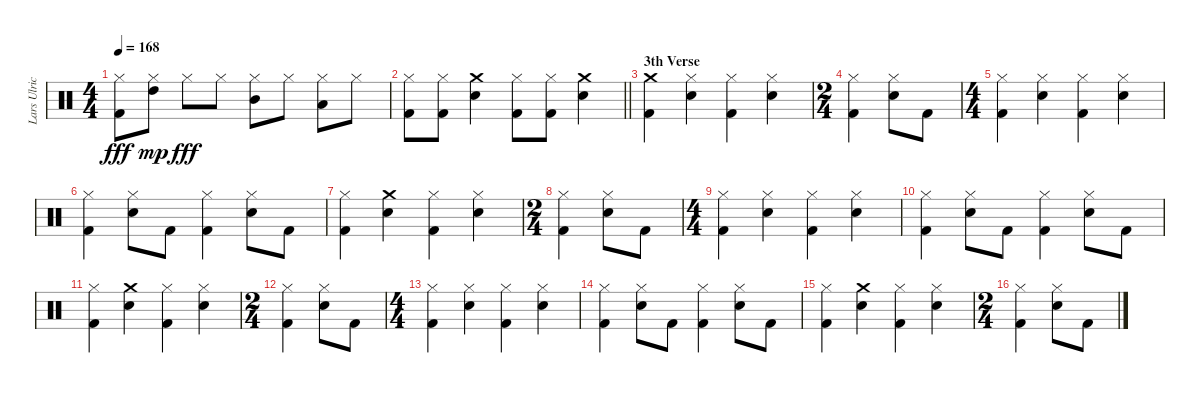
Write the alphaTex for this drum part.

\track ("Lars Ulrich" "Lars Ulric") {instrument percussion}
\staff {score}
\articulation defaults
\ts (4 4)
\tempo 168
\clef neutral
\ks c
("Hi-Hat (closed)" "Kick (hit) 2").8{dy fff} ("High Tom (hit)" "Hi-Hat (closed)").8{dy mp balance 16} "Hi-Hat (closed)".8{dy fff balance 8} "Hi-Hat (closed)".8 ("Mid Tom (hit)" "Hi-Hat (closed)").8 "Hi-Hat (closed)".8 ("Low Tom (hit)" "Hi-Hat (closed)").8{balance 0} "Hi-Hat (closed)".8{balance 8} |
\barLineRight lightlight
("Hi-Hat (closed)" "Kick (hit) 2").8 ("Hi-Hat (closed)" "Kick (hit) 2").8 ("Snare (hit) 2" "Crash medium (hit)").4 ("Kick (hit) 2" "Hi-Hat (closed)").8 ("Kick (hit) 2" "Hi-Hat (closed)").8 ("Crash medium (hit)" "Snare (hit) 2").4 |
\section ("" "3th Verse")
("Kick (hit) 2" "Crash medium (hit)").4 ("Hi-Hat (closed)" "Snare (hit) 2").4 ("Hi-Hat (closed)" "Kick (hit) 2").4 ("Snare (hit) 2" "Hi-Hat (closed)").4 |
\ts (2 4)
("Hi-Hat (closed)" "Kick (hit) 2").4 ("Snare (hit) 2" "Hi-Hat (closed)").8 "Kick (hit) 2".8 |
\ts (4 4)
("Kick (hit) 2" "Hi-Hat (closed)").4 ("Snare (hit) 2" "Hi-Hat (closed)").4 ("Kick (hit) 2" "Hi-Hat (closed)").4 ("Snare (hit) 2" "Hi-Hat (closed)").4 |
("Hi-Hat (closed)" "Kick (hit) 2").4 ("Snare (hit) 2" "Hi-Hat (closed)").8 "Kick (hit) 2".8 ("Kick (hit) 2" "Hi-Hat (closed)").4 ("Hi-Hat (closed)" "Snare (hit) 2").8 "Kick (hit) 2".8 |
("Hi-Hat (closed)" "Kick (hit) 2").4 ("Crash medium (hit)" "Snare (hit) 2").4 ("Hi-Hat (closed)" "Kick (hit) 2").4 ("Snare (hit) 2" "Hi-Hat (closed)").4 |
\ts (2 4)
("Hi-Hat (closed)" "Kick (hit) 2").4 ("Snare (hit) 2" "Hi-Hat (closed)").8 "Kick (hit) 2".8 |
\ts (4 4)
("Kick (hit) 2" "Hi-Hat (closed)").4 ("Snare (hit) 2" "Hi-Hat (closed)").4 ("Kick (hit) 2" "Hi-Hat (closed)").4 ("Snare (hit) 2" "Hi-Hat (closed)").4 |
("Hi-Hat (closed)" "Kick (hit) 2").4 ("Snare (hit) 2" "Hi-Hat (closed)").8 "Kick (hit) 2".8 ("Kick (hit) 2" "Hi-Hat (closed)").4 ("Hi-Hat (closed)" "Snare (hit) 2").8 "Kick (hit) 2".8 |
("Hi-Hat (closed)" "Kick (hit) 2").4 ("Crash medium (hit)" "Snare (hit) 2").4 ("Hi-Hat (closed)" "Kick (hit) 2").4 ("Snare (hit) 2" "Hi-Hat (closed)").4 |
\ts (2 4)
("Hi-Hat (closed)" "Kick (hit) 2").4 ("Snare (hit) 2" "Hi-Hat (closed)").8 "Kick (hit) 2".8 |
\ts (4 4)
("Kick (hit) 2" "Hi-Hat (closed)").4 ("Snare (hit) 2" "Hi-Hat (closed)").4 ("Kick (hit) 2" "Hi-Hat (closed)").4 ("Snare (hit) 2" "Hi-Hat (closed)").4 |
("Hi-Hat (closed)" "Kick (hit) 2").4 ("Snare (hit) 2" "Hi-Hat (closed)").8 "Kick (hit) 2".8 ("Kick (hit) 2" "Hi-Hat (closed)").4 ("Hi-Hat (closed)" "Snare (hit) 2").8 "Kick (hit) 2".8 |
("Hi-Hat (closed)" "Kick (hit) 2").4 ("Crash medium (hit)" "Snare (hit) 2").4 ("Hi-Hat (closed)" "Kick (hit) 2").4 ("Snare (hit) 2" "Hi-Hat (closed)").4 |
\ts (2 4)
("Hi-Hat (closed)" "Kick (hit) 2").4 ("Snare (hit) 2" "Hi-Hat (closed)").8 "Kick (hit) 2".8
